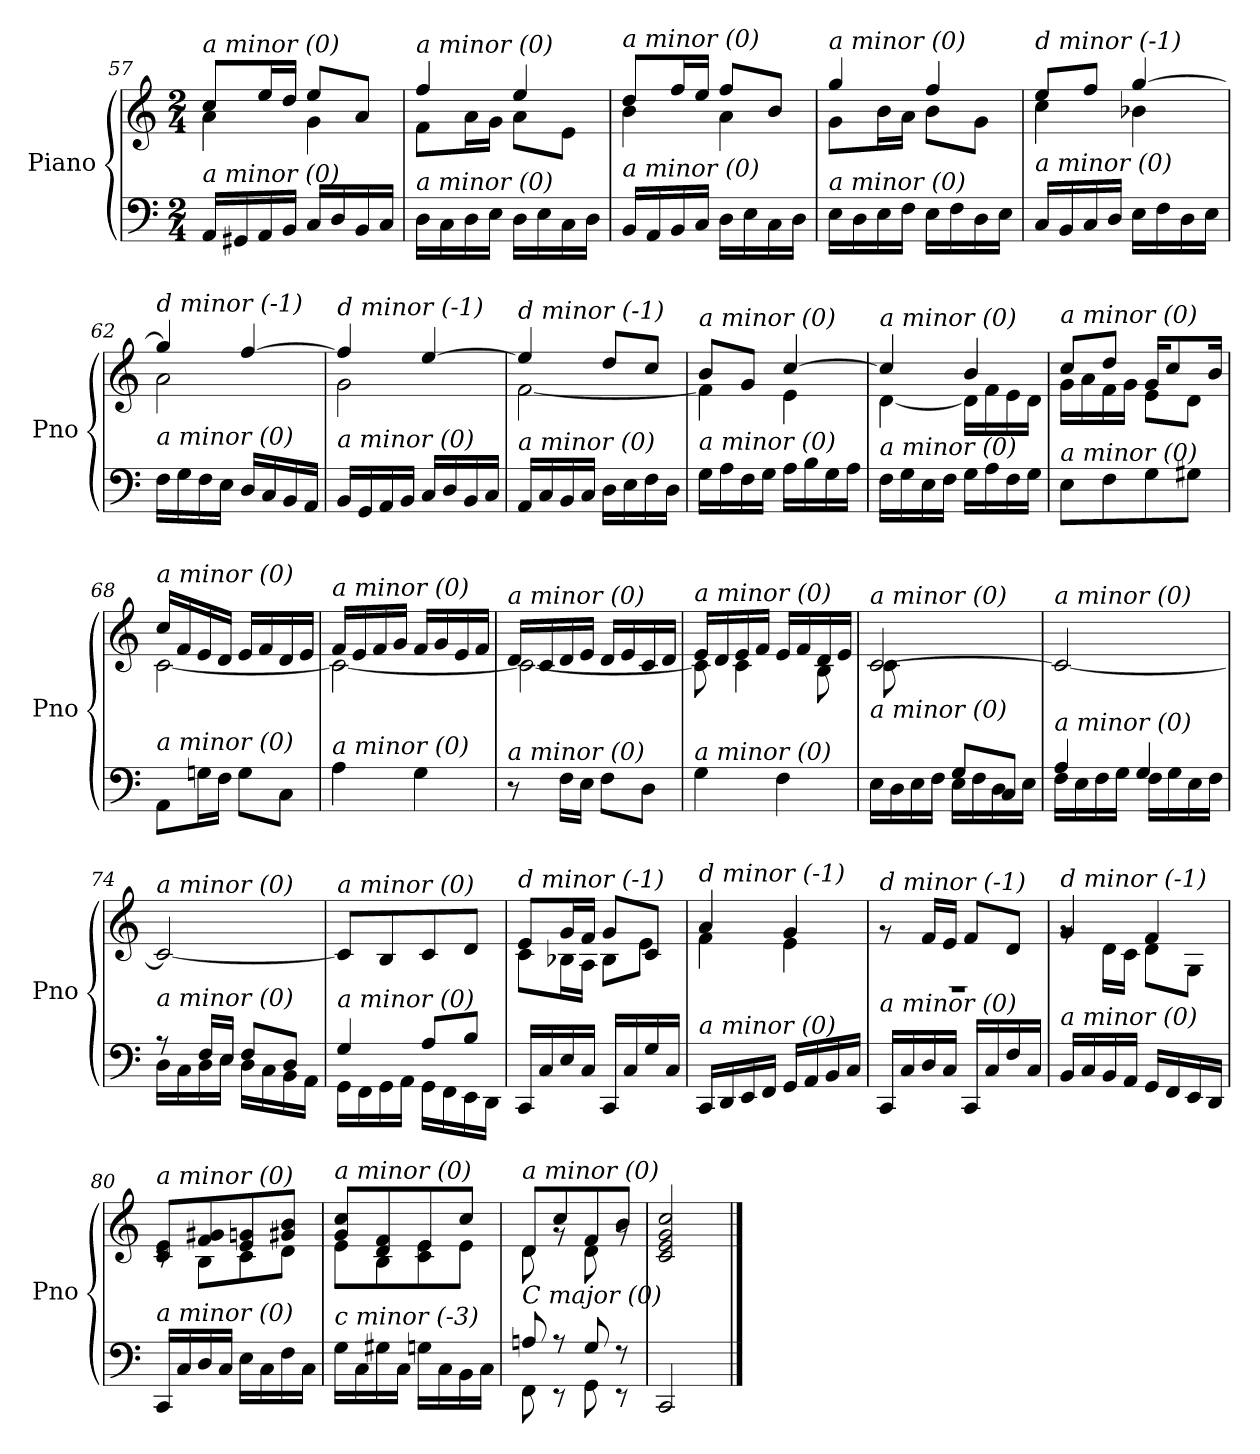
**kern	**kern
*part1	*part1
*staff2	*staff1
*I"Piano	*
*I'Pno	*
!!LO:LB:g=z
*clefF4	*clefG2
*k[]	*k[]
*M2/4	*M2/4
=57	=57
*	*^
!	!LO:TX:i:t=a minor (0)	!
!LO:TX:i:t=a minor (0)	!	!
16AA/LL	8cc/L	4a\
16GG#X/	.	.
16AA/	16ee/L	.
16BB/JJ	16dd/JJ	.
16C/LL	8ee/L	4g\
16D/	.	.
16BB/	8a/J	.
16C/JJ	.	.
=58	=58	=58
!	!LO:TX:i:t=a minor (0)	!
!LO:TX:i:t=a minor (0)	!	!
16D\LL	4ff/	8f\L
16C\	.	.
16D\	.	16a\L
16E\JJ	.	16g\JJ
16D\LL	4ee/	8a\L
16E\	.	.
16C\	.	8e\J
16D\JJ	.	.
=59	=59	=59
!	!LO:TX:i:t=a minor (0)	!
!LO:TX:i:t=a minor (0)	!	!
16BB/LL	8dd/L	4b\
16AA/	.	.
16BB/	16ff/L	.
16C/JJ	16ee/JJ	.
16D\LL	8ff/L	4a\
16E\	.	.
16C\	8b/J	.
16D\JJ	.	.
=60	=60	=60
!	!LO:TX:i:t=a minor (0)	!
!LO:TX:i:t=a minor (0)	!	!
16E\LL	4gg/	8g\L
16D\	.	.
16E\	.	16b\L
16F\JJ	.	16a\JJ
16E\LL	4ff/	8b\L
16F\	.	.
16D\	.	8g\J
16E\JJ	.	.
=61	=61	=61
!	!LO:TX:i:t=d minor (-1)	!
!LO:TX:i:t=a minor (0)	!	!
16C/LL	8ee/L	4cc\
16BB/	.	.
16C/	8ff/J	.
16D/JJ	.	.
16E\LL	[4gg/	4b-X\
16F\	.	.
16D\	.	.
16E\JJ	.	.
=62	=62	=62
!	!LO:TX:i:t=d minor (-1)	!
!LO:TX:i:t=a minor (0)	!	!
16F\LL	4gg/]	2a\
16G\	.	.
16F\	.	.
16E\JJ	.	.
16D/LL	[4ff/	.
16C/	.	.
16BB/	.	.
16AA/JJ	.	.
!!LO:PB:g=z	!!
=63	=63	=63
!	!LO:TX:i:t=d minor (-1)	!
!LO:TX:i:t=a minor (0)	!	!
16BB/LL	4ff/]	2g\
16GG/	.	.
16AA/	.	.
16BB/JJ	.	.
16C/LL	[4ee/	.
16D/	.	.
16BB/	.	.
16C/JJ	.	.
=64	=64	=64
!	!LO:TX:i:t=d minor (-1)	!
!LO:TX:i:t=a minor (0)	!	!
16AA/LL	4ee/]	[2f\
16C/	.	.
16BB/	.	.
16C/JJ	.	.
16D\LL	8dd/L	.
16E\	.	.
16F\	8cc/J	.
16D\JJ	.	.
=65	=65	=65
!	!LO:TX:i:t=a minor (0)	!
!LO:TX:i:t=a minor (0)	!	!
16G\LL	8b/L	4f\]
16A\	.	.
16F\	8g/J	.
16G\JJ	.	.
16A\LL	[4cc/	4e\
16B\	.	.
16G\	.	.
16A\JJ	.	.
=66	=66	=66
!	!LO:TX:i:t=a minor (0)	!
!LO:TX:i:t=a minor (0)	!	!
16F\LL	4cc/]	[4d\
16G\	.	.
16E\	.	.
16F\JJ	.	.
16G\LL	4b/	16d\LL]
16A\	.	16f\
16F\	.	16e\
16G\JJ	.	16d\JJ
=67	=67	=67
!	!LO:TX:i:t=a minor (0)	!
!LO:TX:i:t=a minor (0)	!	!
8E\L	8cc/L	16g\LL
.	.	16a\
8F\	8dd/J	16f\
.	.	16g\JJ
8G\	16g/KL	8e\L
.	8cc/	.
8G#X\J	.	8d\J
.	16b/Jk	.
=68	=68	=68
!	!LO:TX:i:t=a minor (0)	!
!LO:TX:i:t=a minor (0)	!	!
8AA\L	16cc/LL	[2c\
.	16f/	.
16Gn\L	16e/	.
16F\JJ	16d/JJ	.
8G\L	16e/LL	.
.	16f/	.
8C\J	16d/	.
.	16e/JJ	.
!!LO:LB:g=z	!!
=69	=69	=69
!	!LO:TX:i:t=a minor (0)	!
!LO:TX:i:t=a minor (0)	!	!
4A\	16f/LL	2c\_
.	16e/	.
.	16f/	.
.	16g/JJ	.
4G\	16f/LL	.
.	16g/	.
.	16e/	.
.	16f/JJ	.
=70	=70	=70
!	!LO:TX:i:t=a minor (0)	!
!LO:TX:i:t=a minor (0)	!	!
8r	16d/LL	2c\_
.	16c/	.
16F\LL	16d/	.
16E\JJ	16e/JJ	.
8F\L	16d/LL	.
.	16e/	.
8D\J	16c/	.
.	16d/JJ	.
=71	=71	=71
!	!LO:TX:i:t=a minor (0)	!
!LO:TX:i:t=a minor (0)	!	!
4G\	16e/LL	8c\]
.	16d/	.
.	16e/	4c\
.	16f/JJ	.
4F\	16e/LL	.
.	16f/	.
.	16d/	8B\
.	16e/JJ	.
=72	=72	=72
*^	*	*
!	!	!LO:TX:i:t=a minor (0)	!
!LO:TX:i:t=a minor (0)	!	!	!
8ryy	16E\LL	[2c/	8c\L
.	16D\	.	.
16G/L	16E\	.	4.ryy
16F/JJ	16F\JJ	.	.
8G/L	16E\LL	.	.
.	16F\	.	.
8C/J	16D\	.	.
.	16E\JJ	.	.
*	*	*v	*v
=73	=73	=73
!	!	!LO:TX:i:t=a minor (0)
!LO:TX:i:t=a minor (0)	!	!
4A/	16F\LL	2c/_
.	16E\	.
.	16F\	.
.	16G\JJ	.
4G/	16F\LL	.
.	16G\	.
.	16E\	.
.	16F\JJ	.
=74	=74	=74
!	!	!LO:TX:i:t=a minor (0)
!LO:TX:i:t=a minor (0)	!	!
8r	16D\LL	2c/_
.	16C\	.
16F/LL	16D\	.
16E/JJ	16E\JJ	.
8F/L	16D\LL	.
.	16C\	.
8D/J	16BB\	.
.	16AA\JJ	.
!!LO:LB:g=z
=75	=75	=75
!	!	!LO:TX:i:t=a minor (0)
!LO:TX:i:t=a minor (0)	!	!
4G/	16GG\LL	8c/L]
.	16FF\	.
.	16GG\	8B/
.	16AA\JJ	.
8A/L	16GG\LL	8c/
.	16FF\	.
8B/J	16EE\	8d/J
.	16DD\JJ	.
=76	=76	=76
*	*	*^
!	!	!LO:TX:i:t=d minor (-1)	!
!LO:TX:i:t=a minor (0)	!	!	!
*v	*v	*	*
16CC/LL	8e/L	8c\L
16C/	.	.
16E/	16g/L	16B-X\L
16C/JJ	16f/JJ	16A\JJ
16CC/LL	8g/L	8B-\L
16C/	.	.
16G/	8c/J	8e\J
16C/JJ	.	.
=77	=77	=77
!	!LO:TX:i:t=d minor (-1)	!
!LO:TX:i:t=a minor (0)	!	!
16CC/LL	4a/	4f\
16DD/	.	.
16EE/	.	.
16FF/JJ	.	.
16GG/LL	4g/	4e\
16AA/	.	.
16BB/	.	.
16C/JJ	.	.
=78	=78	=78
!	!LO:TX:i:t=d minor (-1)	!
!LO:TX:i:t=a minor (0)	!	!
16CC/LL	2rD	8rg
16C/	.	.
16D/	.	16f/LL
16C/JJ	.	16e/JJ
16CC/LL	.	8f/L
16C/	.	.
16F/	.	8d/J
16C/JJ	.	.
=79	=79	=79
!	!LO:TX:i:t=d minor (-1)	!
!LO:TX:i:t=a minor (0)	!	!
16BB/LL	4g/	8rg
16C/	.	.
16BB/	.	16d\LL
16AA/JJ	.	16c\JJ
16GG/LL	4f/	8d\L
16FF/	.	.
16EE/	.	8G\J
16DD/JJ	.	.
!!LO:LB:g=z	!!
=80	=80	=80
!	!LO:TX:i:t=a minor (0)	!
!LO:TX:i:t=a minor (0)	!	!
16CC/LL	8c/ 8e/L	8rc
16C/	.	.
16D/	8f/ 8g#Xi/	8B\L
16C/JJ	.	.
16E\LL	8e/ 8g/	8c\
16C\	.	.
16F\	8g#Xi/ 8b/J	8d\J
16C\JJ	.	.
=81	=81	=81
!	!LO:TX:i:t=a minor (0)	!
!LO:TX:i:t=c minor (-3)	!	!
16G\LL	8g/ 8cc/L	8e\L
16C\	.	.
16G#Xi\	8d/ 8f/	8B\
16C\JJ	.	.
16G\LL	8e/	8c\ 8e\
16C\	.	.
16BB\	8cc/J	8e\J
16C\JJ	.	.
=82	=82	=82
*^	*	*
!	!	!LO:TX:i:t=a minor (0)	!
!LO:TX:i:t=C major (0)	!	!	!
8An/	8FF\	8d/L	8d\
8r	8r	8cc/	8rg
8G/	8GG\	8f/	8d\
8r	8r	8b/J	8rg
=83	=83	=83	=83
!	!	!LO:TX:i:t=a minor (0)	!
!LO:TX:i:t=C major (0)	!	!	!
*v	*v	*	*
*	*v	*v
2CC/	2c/ 2e/ 2g/ 2cc/
==	==
*-	*-
